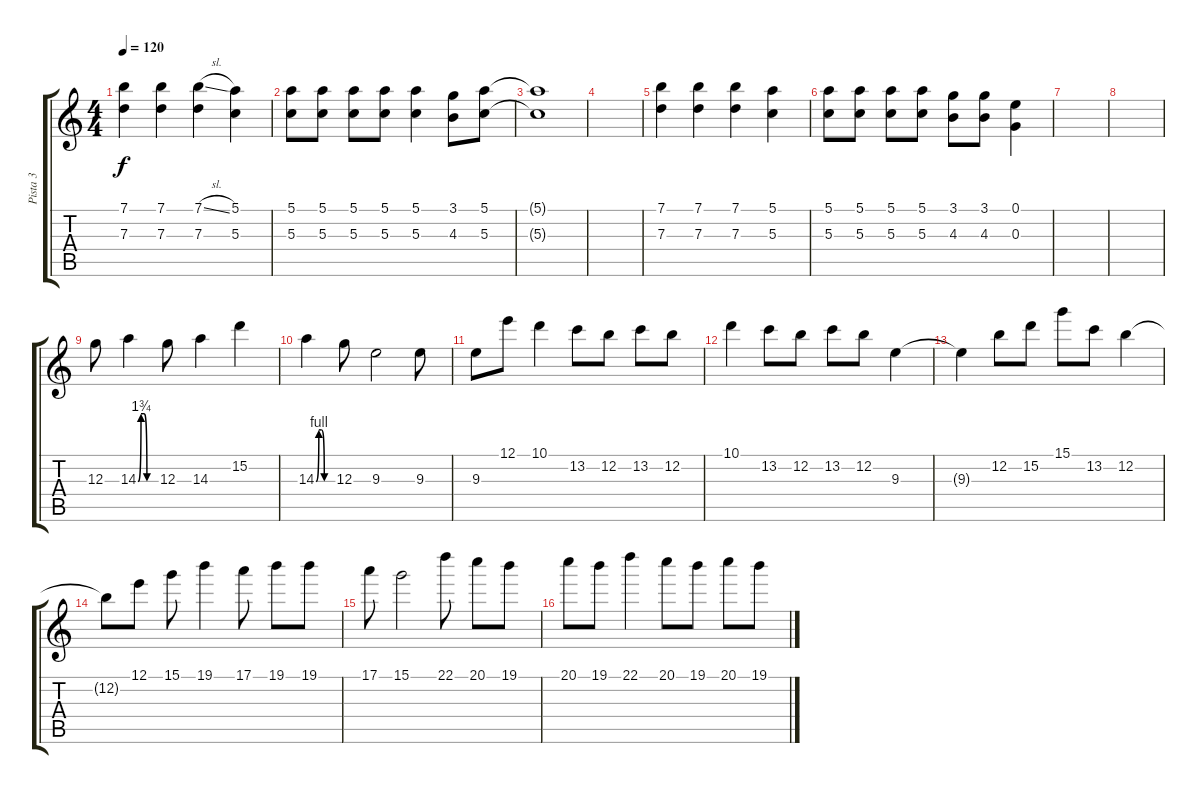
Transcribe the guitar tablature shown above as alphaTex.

\track ("Pista 3" "Pista 3") {instrument electricguitarjazz}
\staff {score tabs}
\tuning (E4 B3 G3 D3 A2 E2) {hide}
\ts (4 4)
\tempo 120
\clef g2
\ks c
(7.1 7.3).4{dy f} (7.1 7.3).4 (7.1{sl} 7.3).4 (5.1 5.3).4 |
(5.1 5.3).8 (5.1 5.3).8 (5.1 5.3).8 (5.1 5.3).8 (5.1 5.3).4 (3.1 4.3).8 (5.1 5.3).8 |
(5.1{t} 5.3{t}).1 |
|
(7.1 7.3).4 (7.1 7.3).4 (7.1 7.3).4 (5.1 5.3).4 |
(5.1 5.3).8 (5.1 5.3).8 (5.1 5.3).8 (5.1 5.3).8 (3.1 4.3).8 (3.1 4.3).8 (0.1 0.3).4 |
|
|
12.3.8 14.3{be (custom 0 0 10 7 20 7 30 0 60 0)}.4 12.3.8 14.3.4 15.2.4 |
14.3{be (custom 0 0 10 4 20 4 30 0 60 0)}.4 12.3.8 9.3.2 9.3.8 |
9.3.8 12.1.8 10.1.4 13.2.8 12.2.8 13.2.8 12.2.8 |
10.1.4 13.2.8 12.2.8 13.2.8 12.2.8 9.3.4 |
9.3{t}.4 12.2.8 15.2.8 15.1.8 13.2.8 12.2.4 |
12.2{t}.8 12.1.8 15.1.8 19.1.4 17.1.8 19.1.8 19.1.8 |
17.1.8 15.1.2 22.1.8 20.1.8 19.1.8 |
20.1.8 19.1.8 22.1.4 20.1.8 19.1.8 20.1.8 19.1.8
